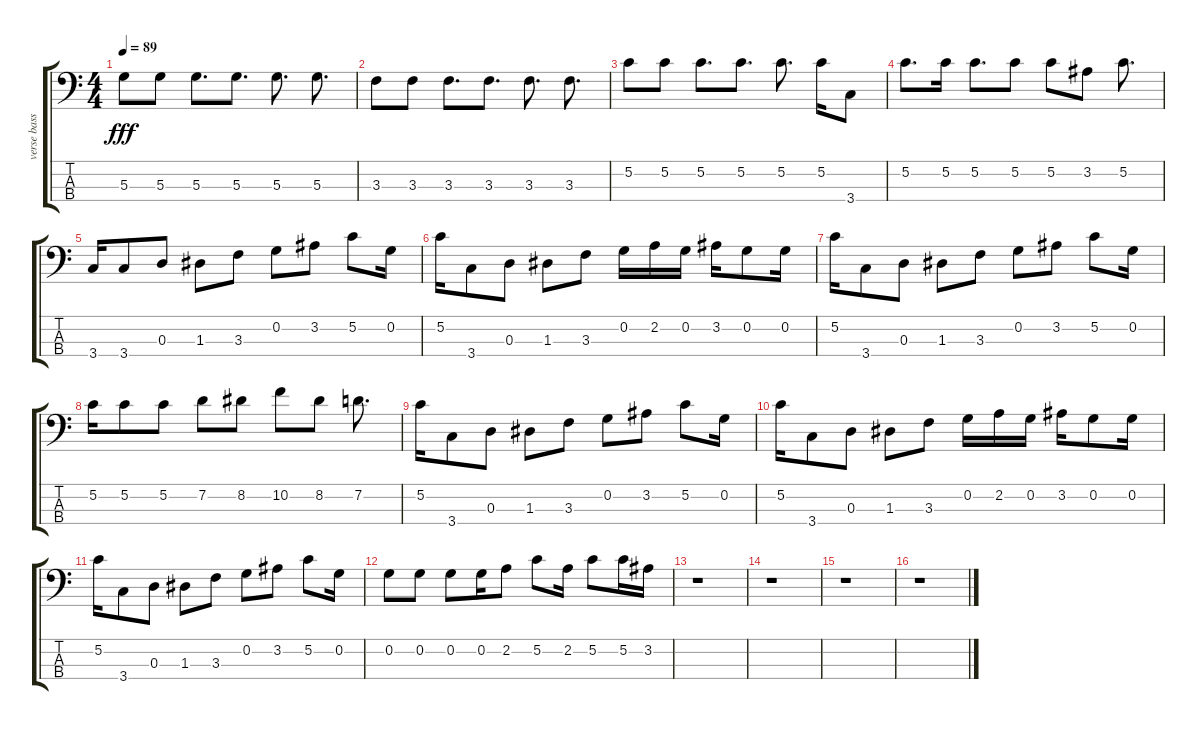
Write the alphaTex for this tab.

\track ("verse bass" "verse bass") {instrument acousticguitarsteel}
\staff {score tabs}
\tuning (C-1 G2 D2 A1) {hide}
\ts (4 4)
\tempo 89
\clef f4
\ks c
5.3.8{dy fff} 5.3.8 5.3.8{d} 5.3.8{d} 5.3.8{d} 5.3.8{d} |
3.3.8 3.3.8 3.3.8{d} 3.3.8{d} 3.3.8{d} 3.3.8{d} |
5.2.8 5.2.8 5.2.8{d} 5.2.8{d} 5.2.8{d} 5.2.16 3.4.8 |
5.2.8{d} 5.2.16 5.2.8{d} 5.2.8 5.2.8 3.2.8 5.2.8{d} |
3.4.16 3.4.8 0.3.8 1.3.8 3.3.8 0.2.8 3.2.8 5.2.8 0.2.16 |
5.2.16 3.4.8 0.3.8 1.3.8 3.3.8 0.2.16 2.2.16 0.2.16 3.2.16 0.2.8 0.2.16 |
5.2.16 3.4.8 0.3.8 1.3.8 3.3.8 0.2.8 3.2.8 5.2.8 0.2.16 |
5.2.16 5.2.8 5.2.8 7.2.8 8.2.8 10.2.8 8.2.8 7.2.8{d} |
5.2.16 3.4.8 0.3.8 1.3.8 3.3.8 0.2.8 3.2.8 5.2.8 0.2.16 |
5.2.16 3.4.8 0.3.8 1.3.8 3.3.8 0.2.16 2.2.16 0.2.16 3.2.16 0.2.8 0.2.16 |
5.2.16 3.4.8 0.3.8 1.3.8 3.3.8 0.2.8 3.2.8 5.2.8 0.2.16 |
0.2.8 0.2.8 0.2.8 0.2.16 2.2.8 5.2.8 2.2.16 5.2.8 5.2.16 3.2.16 |
r.1 |
r.1 |
r.1 |
r.1
